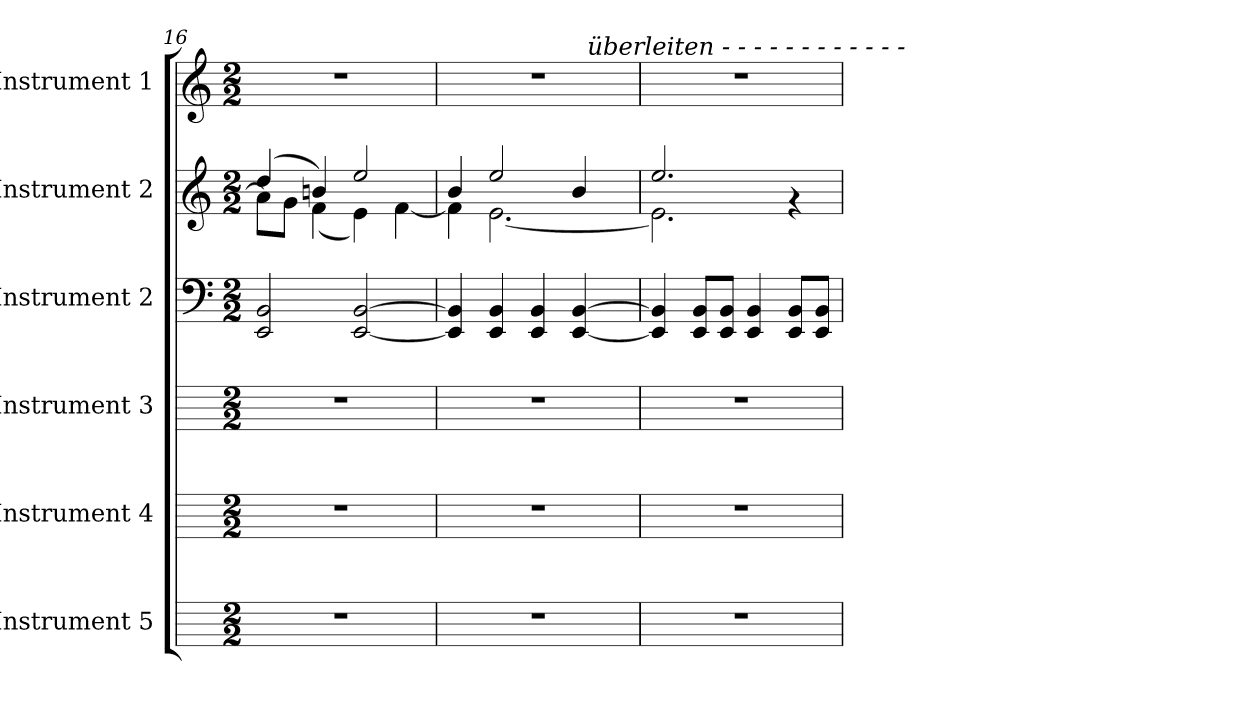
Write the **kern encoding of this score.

**kern	**kern	**kern	**kern	**kern	**kern
*part6	*part5	*part4	*part3	*part2	*part1
*staff6	*staff5	*staff4	*staff3	*staff2	*staff1
*I"Instrument 5	*I"Instrument 4	*I"Instrument 3	*I"Instrument 2	*I"Instrument 2	*I"Instrument 1
!!LO:LB:g=z
*	*	*	*clefF4	*clefG2	*clefG2
*k[]	*k[]	*k[]	*k[]	*k[]	*k[]
*C:	*C:	*C:	*C:	*C:	*C:
*M2/2	*M2/2	*M2/2	*M2/2	*M2/2	*M2/2
=16	=16	=16	=16	=16	=16
*	*	*	*	*^	*
1r	1r	1r	2EE/ 2BB/	(>4dd/	8a\L]	1r
.	.	.	.	.	8g\J	.
.	.	.	.	4bn/)	(<4f\	.
.	.	.	[<2EE/ [>2BB/	2ee/	4e\)	.
.	.	.	.	.	[<4f\	.
=17	=17	=17	=17	=17	=17	=17
*	*	*	*	*	*	*^
1r	1r	1r	4BB/] 4EE/]	4b/	4f\]	1r	2ryy
.	.	.	4BB/ 4EE/	2ee/	[<2.e\	.	.
.	.	.	4BB/ 4EE/	.	.	.	4ryy
.	.	.	[<4EE/ [>4BB/	4b/	.	.	32.ryy
!	!	!	!	!	!	!	!LO:TX:a:i:t=überleiten - - - - - - - - - - - -
.	.	.	.	.	.	.	8ryy
.	.	.	.	.	.	.	16ryy
.	.	.	.	.	.	.	64ryy
*	*	*	*	*	*	*v	*v
=18	=18	=18	=18	=18	=18	=18
1r	1r	1r	4EE/] 4BB/]	2.ee/	2.e\]	1r
.	.	.	8BB/ 8EE/L	.	.	.
.	.	.	8EE/ 8BB/J	.	.	.
.	.	.	4BB/ 4EE/	.	.	.
.	.	.	8EE/ 8BB/L	4rf	4ryy	.
.	.	.	8EE/ 8BB/J	.	.	.
*	*	*	*	*v	*v	*
=	=	=	=	=	=
*-	*-	*-	*-	*-	*-
